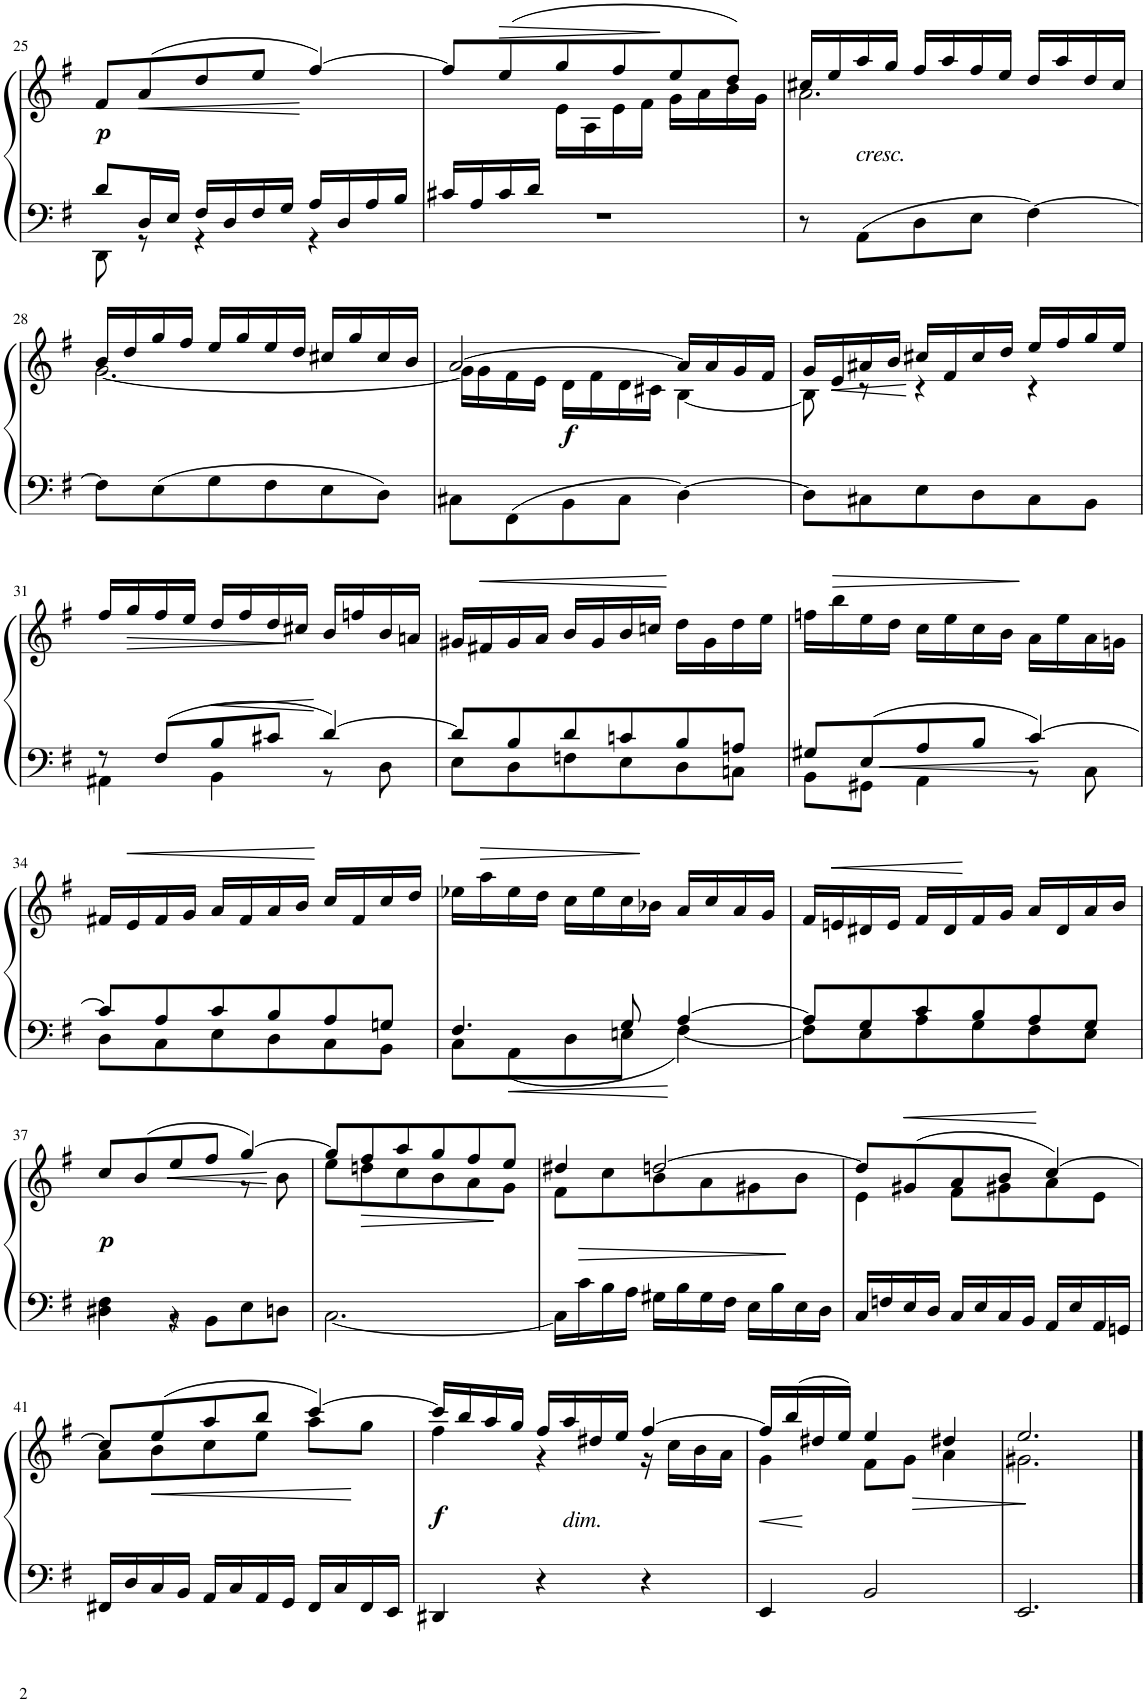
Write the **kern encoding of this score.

**kern	**kern	**dynam
*part1	*part1	*part1
*staff2	*staff1	*staff1/2
*I"Piano	*	*
*I'Pno.	*	*
!!LO:PB:g=z
*clefF4	*clefG2	*
*k[f#]	*k[f#]	*
*M3/4	*M3/4	*
=25	=25	=25
*^	*	*
!	!	!	!LO:DY:b
8d/L	8DD\	8f#/L	p
!	!	!	!LO:HP:b
16D/L	8r	(>8a/	<
16E/JJ	.	.	.
16F#/LL	4r	8dd/	.
16D/	.	.	.
16F#/	.	8ee/J	.
16G/JJ	.	.	.
16A/LL	4r	[4ff#/)	.
16D/	.	.	.
16A/	.	.	.
16B/JJ	.	.	.
=26	=26	=26	=26
*	*	*^	*
16c#X/LL	2.r	8ff#/L]	4ryy	.
16A/	.	.	.	.
!	!	!	!	!LO:HP:b
16c#/	.	(8ee/	.	>
16d/JJ	.	.	.	.
2ryy	.	8gg/	16e\LL	.
.	.	.	16A\	.
.	.	8ff#/	16e\	.
.	.	.	16f#\JJ	.
.	.	8ee/	16g\LL	[
.	.	.	16a\	.
.	.	8dd/J)	16b\	.
.	.	.	16g\JJ	.
*v	*v	*	*	*
=27	=27	=27	=27
8r	16cc#X/LL	2.a\	.
.	16ee/	.	.
!	!LO:TX:b:i:t=cresc.	!	!
8AA\L	16aa/	.	.
.	16gg/JJ	.	.
8D\	16ff#/LL	.	.
.	16aa/	.	.
8E\J	16ff#/	.	.
.	16ee/JJ	.	.
[4F#\	16dd/LL	.	.
.	16aa/	.	.
.	16dd/	.	.
.	16cc#/JJ	.	.
!!LO:LB:g=z	!!
=28	=28	=28	=28
8F#\L]	16b/LL	[2.g\	.
.	16dd/	.	.
8E\	16gg/	.	.
.	16ff#/JJ	.	.
8G\	16ee/LL	.	.
.	16gg/	.	.
8F#\	16ee/	.	.
.	16dd/JJ	.	.
8E\	16cc#X/LL	.	.
.	16gg/	.	.
8D\J	16cc#/	.	.
.	16b/JJ	.	.
=29	=29	=29	=29
8C#X\L	[2a/	16g\LL]	.
.	.	16g\	.
8FF#\	.	16f#\	.
.	.	16e\JJ	.
!	!	!	!LO:DY:b
8BB\	.	16d\LL	f
.	.	16f#\	.
8C#\J	.	16d\	.
.	.	16c#X\JJ	.
[4D\	16a/LL]	[4B\	.
.	16a/	.	.
.	16g/	.	.
.	16f#/JJ	.	.
=30	=30	=30	=30
8D\L]	16g/LL	8B\]	.
!	!	!	!LO:HP:b
.	16e/	.	<
8C#X\	16a#X/	8r	.
.	16b/JJ	.	.
8E\	16cc#X/LL	4r	]
.	16f#/	.	.
8D\	16cc#/	.	.
.	16dd/JJ	.	.
8C#\	16ee/LL	4r	.
.	16ff#/	.	.
8BB\J	16gg/	.	.
.	16ee/JJ	.	.
*	*v	*v	*
!!LO:LB:g=z
=31	=31	=31
*^	*	*
8r	4AA#X\	16ff#/LL	.
!	!	!	!LO:HP:b
.	.	16gg/	>
8F#/L	.	16ff#/	.
.	.	16ee/JJ	.
!	!	!	!LO:HP:b=2
8B/	4BB\	16dd/LL	<
.	.	16ff#/	.
8c#X/J	.	16dd/	.
.	.	16cc#X/JJ	[
[4d/	8r	16b/LL	]
.	.	16ffn/	.
.	8D\	16b/	.
.	.	16an/JJ	.
=32	=32	=32	=32
8d/L]	8E\L	16g#X/LL	.
!	!	!	!LO:HP:b
.	.	16f#X/	<
8B/	8D\	16g#/	.
.	.	16a/JJ	.
8d/	8Fn\	16b/LL	.
.	.	16g#/	.
8cn/	8E\	16b/	.
.	.	16ccn/JJ	.
8B/	8D\	16dd\LL	[
.	.	16g#\	.
8An/J	8Cn\J	16dd\	.
.	.	16ee\JJ	.
=33	=33	=33	=33
8G#X/L	8BB\L	16ffn\LL	.
!	!	!	!LO:HP:b
.	.	16bb\	>
!	!	!	!LO:HP:b=2
8E/	8GG#X\J	16ee\	<
.	.	16dd\JJ	.
8A/	4AA\	16cc\LL	.
.	.	16ee\	.
8B/J	.	16cc\	.
.	.	16b\JJ	.
[4c/	8r	16a\LL	] [
.	.	16ee\	.
.	8C\	16a\	.
.	.	16gn\JJ	.
!!LO:LB:g=z
=34	=34	=34	=34
8c/L]	8D\L	16f#X/LL	.
!	!	!	!LO:HP:b
.	.	16e/	<
8A/	8C\	16f#/	.
.	.	16g/JJ	.
8c/	8E\	16a/LL	.
.	.	16f#/	.
8B/	8D\	16a/	.
.	.	16b/JJ	.
8A/	8C\	16cc/LL	[
.	.	16f#/	.
8Gn/J	8BB\J	16cc/	.
.	.	16dd/JJ	.
=35	=35	=35	=35
4.F#/	8C\L	16ee-X\LL	.
!	!	!	!LO:HP:b
.	.	16aa\	>
!	!	!	!LO:HP:b=2
.	8AA\	16ee-\	<
.	.	16dd\JJ	.
.	8D\	16cc\LL	.
.	.	16ee-\	.
8G/	8En\J	16cc\	.
.	.	16b-X\JJ	[
[4A/	[4F#\	16a/LL	]
.	.	16cc/	.
.	.	16a/	.
.	.	16g/JJ	.
=36	=36	=36	=36
8A/L]	8F#\L]	16f#/LL	.
!	!	!	!LO:HP:b
.	.	16en/	<
8G/	8E\	16d#X/	.
.	.	16e/JJ	.
8c/	8A\	16f#/LL	.
.	.	16d#/	.
8B/	8G\	16f#/	[
.	.	16g/JJ	.
8A/	8F#\	16a/LL	.
.	.	16d#/	.
8G/J	8E\J	16a/	.
.	.	16b/JJ	.
!!LO:LB:g=z
=37	=37	=37	=37
*	*^	*^	*
!	!	!	!	!	!LO:DY:b
4F#\	2.ryy	4D#X\	8cc/L	4ryy	p
.	.	.	(8b/	.	.
!	!	!	!	!	!LO:HP:b
2ryy	.	8r	8ee/	4r	<
.	.	8BB\L	8ff#/J	.	.
.	.	8E\	[4gg/)	8r	.
.	.	8Dn\J	.	8b\	[
*v	*v	*v	*	*	*
=38	=38	=38	=38
[<2.C\	8gg/L]	8ee\L	.
!	!	!	!LO:HP:b
.	8ff#/	8ddn\	>
.	8aa/	8cc\	.
.	8gg/	8b\	.
.	8ff#/	8a\	.
.	8ee/J	8g\J	[
=39	=39	=39	=39
16C\LL]	4dd#X/	8f#\L	.
!	!	!	!LO:HP:b=2
16c\	.	.	>
16B\	.	8cc\	.
16A\JJ	.	.	.
16G#X\LL	[2ddn/	8b\	.
16B\	.	.	.
16G#\	.	8a\	.
16F#\JJ	.	.	.
16E\LL	.	8g#X\	.
16B\	.	.	.
16E\	.	8b\J	]
16D\JJ	.	.	.
=40	=40	=40	=40
16C/LL	8dd/L]	4e\	.
16Fn/	.	.	.
!	!	!	!LO:HP:b
16E/	(8g#X/	.	<
16D/JJ	.	.	.
16C/LL	8a/	8f#\L	.
16E/	.	.	.
16C/	8b/J	8g#X\	.
16BB/JJ	.	.	.
16AA/LL	[4cc/)	8a\	]
16E/	.	.	.
16AA/	.	8e\J	.
16GGn/JJ	.	.	.
!!LO:LB:g=z	!!
=41	=41	=41	=41
16FF#X/LL	8cc/L]	8a\L	.
16D/	.	.	.
!	!	!	!LO:HP:b
16C/	(8ee/	8b\	<
16BB/JJ	.	.	.
16AA/LL	8aa/	8cc\	.
16C/	.	.	.
16AA/	8bb/J	8ee\J	.
16GG/JJ	.	.	.
16FF#/LL	[4ccc/)	8aa\L	.
16C/	.	.	.
16FF#/	.	8gg\J	[
16EE/JJ	.	.	.
=42	=42	=42	=42
!	!	!	!LO:DY:b
4DD#X/	16ccc/LL]	4ff#\	f
.	16bb/	.	.
.	16aa/	.	.
.	16gg/JJ	.	.
4r	16ff#/LL	4r	.
!	!LO:TX:b:i:t=dim.	!	!
.	16aa/	.	.
.	16dd#X/	.	.
.	16ee/JJ	.	.
4r	[4ff#/	16r	.
.	.	16cc\LL	.
.	.	16b\	.
.	.	16a\JJ	.
=43	=43	=43	=43
!	!	!	!LO:HP:b
4EE/	16ff#/LL]	4g\	<
.	(16bb/	.	.
.	16dd#X/	.	[
.	16ee/JJ)	.	.
2BB/	4ee/	8f#\L	.
.	.	8g\J	.
.	4dd#X/	4a\	.
=44	=44	=44	=44
2.EE/	2.ee/	2.g#X\	.
*	*v	*v	*
.	.	[
==	==	==
*-	*-	*-
